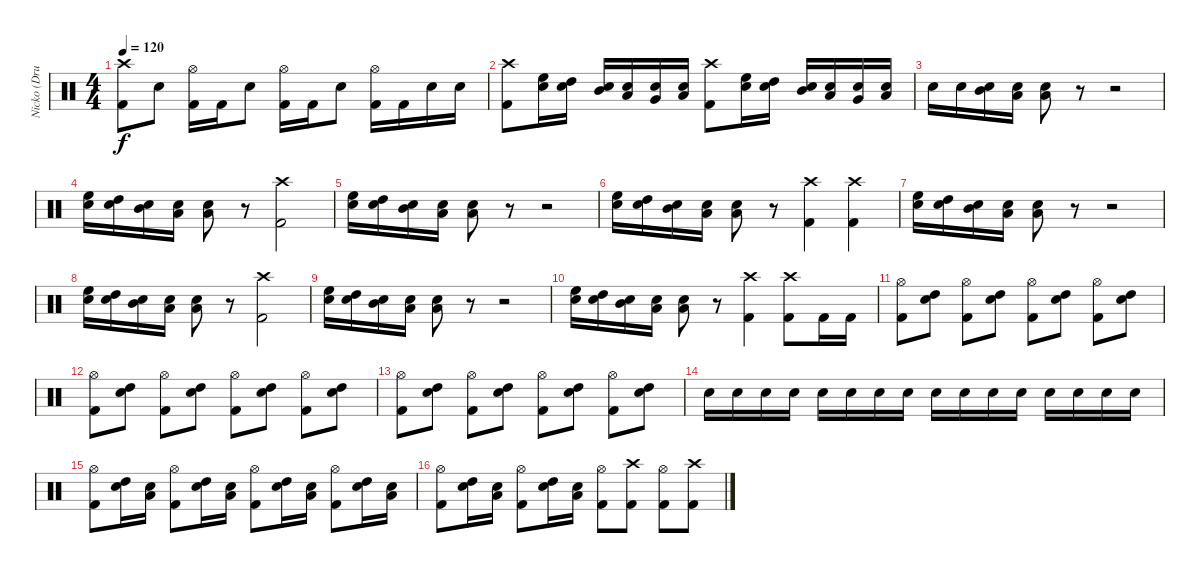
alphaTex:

\track ("Nicko (Drums)" "Nicko (Dru") {instrument percussion}
\staff {score}
\articulation defaults
\ts (4 4)
\tempo 120
\clef neutral
\ks c
("Crash high (hit)" "Kick (hit) 2").8{dy f} "Snare (hit) 2".8 ("Hi-Hat (open)" "Kick (hit) 2").16 "Kick (hit) 2".16 "Snare (hit) 2".8 ("Hi-Hat (open)" "Kick (hit) 2").16 "Kick (hit) 2".16 "Snare (hit) 2".8 ("Hi-Hat (open)" "Kick (hit) 2").16 "Kick (hit) 2".16 "Snare (hit) 2".16 "Snare (hit) 2".16 |
("Crash high (hit)" "Kick (hit) 2").8 ("Snare (hit) 2" "High Floor Tom (hit)").16 ("Snare (hit) 2" "High Tom (hit)").16 ("Snare (hit) 2" "Mid Tom (hit)").16 ("Snare (hit) 2" "Low Tom (hit)").16 ("Snare (hit) 2" "Very Low Tom (hit)").16 ("Snare (hit) 2" "Low Floor Tom (hit)").16 ("Crash high (hit)" "Kick (hit) 2").8 ("Snare (hit) 2" "High Floor Tom (hit)").16 ("Snare (hit) 2" "High Tom (hit)").16 ("Snare (hit) 2" "Mid Tom (hit)").16 ("Snare (hit) 2" "Low Tom (hit)").16 ("Snare (hit) 2" "Very Low Tom (hit)").16 ("Snare (hit) 2" "Low Floor Tom (hit)").16 |
"Snare (hit) 2".16 "Snare (hit) 2".16 ("Snare (hit) 2" "Mid Tom (hit)").16 ("Snare (hit) 2" "Low Tom (hit)").16 ("Snare (hit) 2" "Low Floor Tom (hit)").8 r.8 r.2 |
("Snare (hit) 2" "High Floor Tom (hit)").16 ("Snare (hit) 2" "High Tom (hit)").16 ("Snare (hit) 2" "Mid Tom (hit)").16 ("Snare (hit) 2" "Low Tom (hit)").16 ("Snare (hit) 2" "Low Floor Tom (hit)").8 r.8 ("Crash high (hit)" "Kick (hit) 2").2 |
("Snare (hit) 2" "High Floor Tom (hit)").16 ("Snare (hit) 2" "High Tom (hit)").16 ("Snare (hit) 2" "Mid Tom (hit)").16 ("Snare (hit) 2" "Low Tom (hit)").16 ("Snare (hit) 2" "Low Floor Tom (hit)").8 r.8 r.2 |
("Snare (hit) 2" "High Floor Tom (hit)").16 ("Snare (hit) 2" "High Tom (hit)").16 ("Snare (hit) 2" "Mid Tom (hit)").16 ("Snare (hit) 2" "Low Tom (hit)").16 ("Snare (hit) 2" "Low Floor Tom (hit)").8 r.8 ("Crash high (hit)" "Kick (hit) 2").4 ("Crash high (hit)" "Kick (hit) 2").4 |
("Snare (hit) 2" "High Floor Tom (hit)").16 ("Snare (hit) 2" "High Tom (hit)").16 ("Snare (hit) 2" "Mid Tom (hit)").16 ("Snare (hit) 2" "Low Tom (hit)").16 ("Snare (hit) 2" "Low Floor Tom (hit)").8 r.8 r.2 |
("Snare (hit) 2" "High Floor Tom (hit)").16 ("Snare (hit) 2" "High Tom (hit)").16 ("Snare (hit) 2" "Mid Tom (hit)").16 ("Snare (hit) 2" "Low Tom (hit)").16 ("Snare (hit) 2" "Low Floor Tom (hit)").8 r.8 ("Crash high (hit)" "Kick (hit) 2").2 |
("Snare (hit) 2" "High Floor Tom (hit)").16 ("Snare (hit) 2" "High Tom (hit)").16 ("Snare (hit) 2" "Mid Tom (hit)").16 ("Snare (hit) 2" "Low Tom (hit)").16 ("Snare (hit) 2" "Low Floor Tom (hit)").8 r.8 r.2 |
("Snare (hit) 2" "High Floor Tom (hit)").16 ("Snare (hit) 2" "High Tom (hit)").16 ("Snare (hit) 2" "Mid Tom (hit)").16 ("Snare (hit) 2" "Low Tom (hit)").16 ("Snare (hit) 2" "Low Floor Tom (hit)").8 r.8 ("Crash high (hit)" "Kick (hit) 2").4 ("Crash high (hit)" "Kick (hit) 2").8 "Kick (hit) 2".16 "Kick (hit) 2".16 |
("Hi-Hat (open)" "Kick (hit) 2").8 ("Snare (hit) 2" "High Tom (hit)").8 ("Hi-Hat (open)" "Kick (hit) 2").8 ("Snare (hit) 2" "High Tom (hit)").8 ("Hi-Hat (open)" "Kick (hit) 2").8 ("Snare (hit) 2" "High Tom (hit)").8 ("Hi-Hat (open)" "Kick (hit) 2").8 ("Snare (hit) 2" "High Tom (hit)").8 |
("Hi-Hat (open)" "Kick (hit) 2").8 ("Snare (hit) 2" "High Tom (hit)").8 ("Hi-Hat (open)" "Kick (hit) 2").8 ("Snare (hit) 2" "High Tom (hit)").8 ("Hi-Hat (open)" "Kick (hit) 2").8 ("Snare (hit) 2" "High Tom (hit)").8 ("Hi-Hat (open)" "Kick (hit) 2").8 ("Snare (hit) 2" "High Tom (hit)").8 |
("Hi-Hat (open)" "Kick (hit) 2").8 ("Snare (hit) 2" "High Tom (hit)").8 ("Hi-Hat (open)" "Kick (hit) 2").8 ("Snare (hit) 2" "High Tom (hit)").8 ("Hi-Hat (open)" "Kick (hit) 2").8 ("Snare (hit) 2" "High Tom (hit)").8 ("Hi-Hat (open)" "Kick (hit) 2").8 ("Snare (hit) 2" "High Tom (hit)").8 |
"Snare (hit) 2".16 "Snare (hit) 2".16 "Snare (hit) 2".16 "Snare (hit) 2".16 "Snare (hit) 2".16 "Snare (hit) 2".16 "Snare (hit) 2".16 "Snare (hit) 2".16 "Snare (hit) 2".16 "Snare (hit) 2".16 "Snare (hit) 2".16 "Snare (hit) 2".16 "Snare (hit) 2".16 "Snare (hit) 2".16 "Snare (hit) 2".16 "Snare (hit) 2".16 |
("Hi-Hat (open)" "Kick (hit) 2").8 ("Snare (hit) 2" "High Tom (hit)").16 ("Snare (hit) 2" "Low Tom (hit)").16 ("Hi-Hat (open)" "Kick (hit) 2").8 ("Snare (hit) 2" "High Tom (hit)").16 ("Snare (hit) 2" "Low Tom (hit)").16 ("Hi-Hat (open)" "Kick (hit) 2").8 ("Snare (hit) 2" "High Tom (hit)").16 ("Snare (hit) 2" "Low Tom (hit)").16 ("Hi-Hat (open)" "Kick (hit) 2").8 ("Snare (hit) 2" "High Tom (hit)").16 ("Snare (hit) 2" "Low Tom (hit)").16 |
("Hi-Hat (open)" "Kick (hit) 2").8 ("Snare (hit) 2" "High Tom (hit)").16 ("Snare (hit) 2" "Low Tom (hit)").16 ("Hi-Hat (open)" "Kick (hit) 2").8 ("Snare (hit) 2" "High Tom (hit)").16 ("Snare (hit) 2" "Low Tom (hit)").16 ("Hi-Hat (open)" "Kick (hit) 2").8 ("Crash high (hit)" "Kick (hit) 2").8 ("Hi-Hat (open)" "Kick (hit) 2").8 ("Crash high (hit)" "Kick (hit) 2").8
